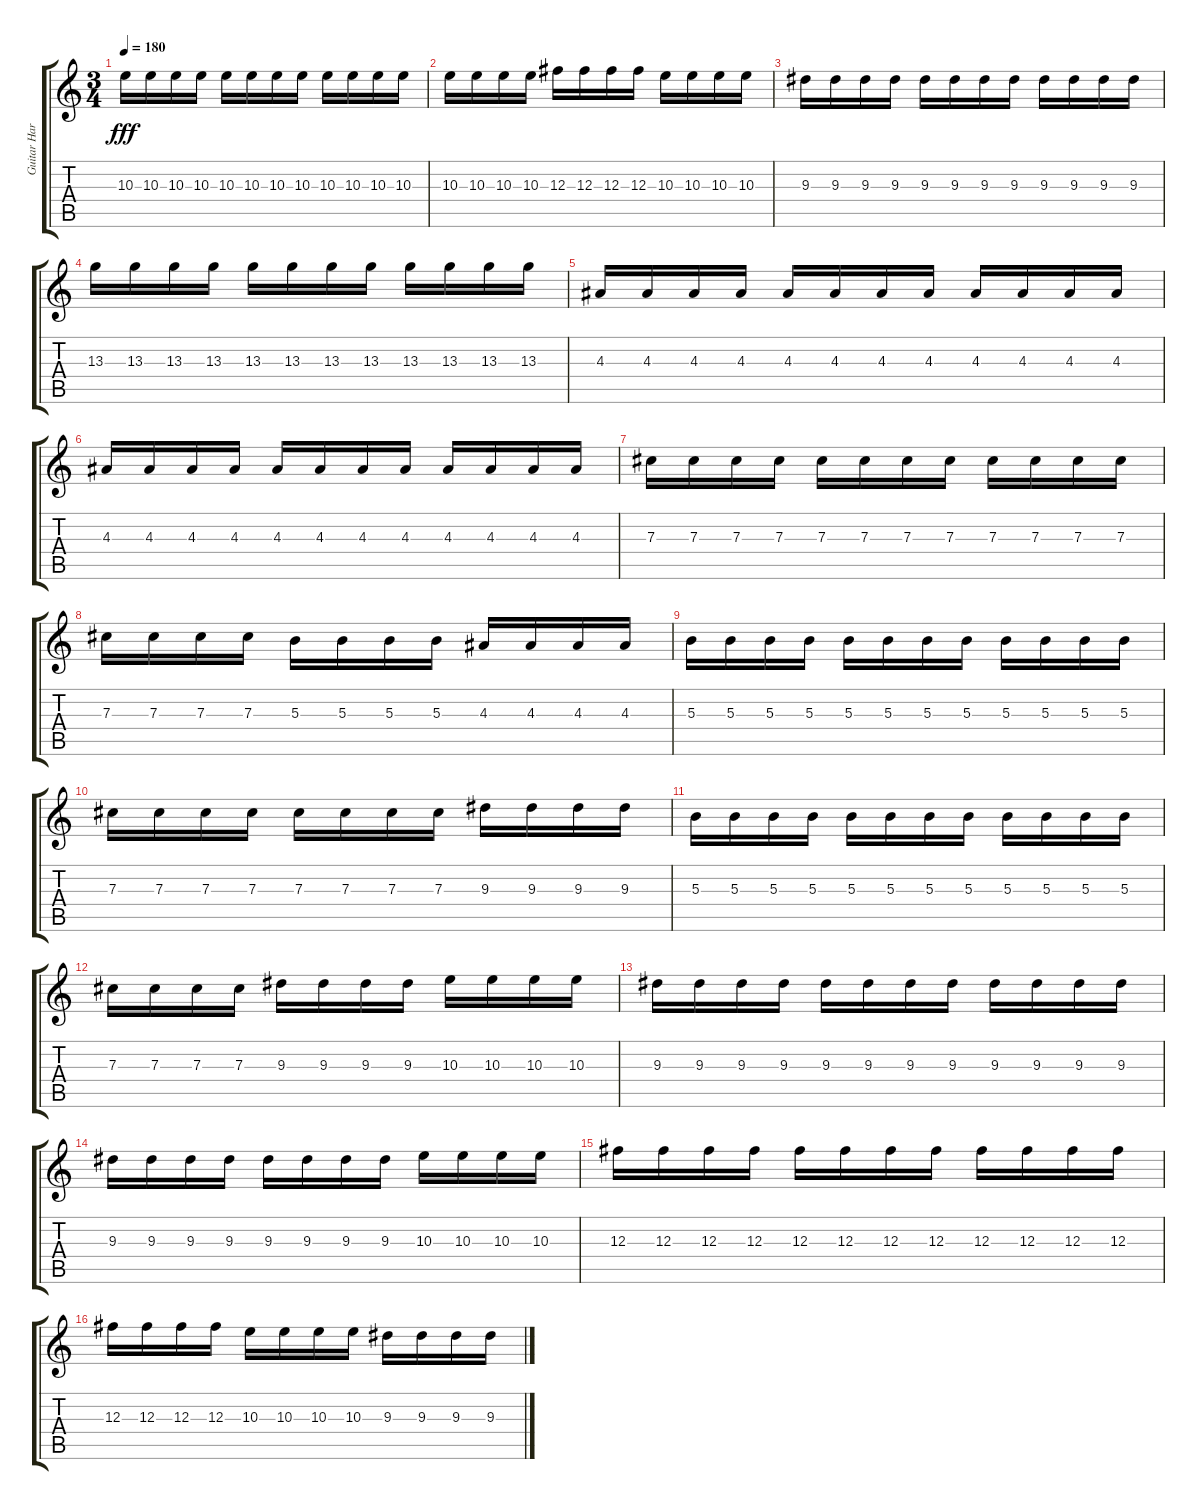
\track ("Guitar Harmonies" "Guitar Har") {instrument distortionguitar}
\staff {score tabs}
\tuning (Eb4 Bb3 Gb3 Db3 Ab2 Eb2) {hide}
\ts (3 4)
\tempo 180
\clef g2
\ks c
10.3.16{dy fff} 10.3.16 10.3.16 10.3.16 10.3.16 10.3.16 10.3.16 10.3.16 10.3.16 10.3.16 10.3.16 10.3.16 |
10.3.16 10.3.16 10.3.16 10.3.16 12.3.16 12.3.16 12.3.16 12.3.16 10.3.16 10.3.16 10.3.16 10.3.16 |
9.3.16 9.3.16 9.3.16 9.3.16 9.3.16 9.3.16 9.3.16 9.3.16 9.3.16 9.3.16 9.3.16 9.3.16 |
13.3.16 13.3.16 13.3.16 13.3.16 13.3.16 13.3.16 13.3.16 13.3.16 13.3.16 13.3.16 13.3.16 13.3.16 |
4.3.16 4.3.16 4.3.16 4.3.16 4.3.16 4.3.16 4.3.16 4.3.16 4.3.16 4.3.16 4.3.16 4.3.16 |
4.3.16 4.3.16 4.3.16 4.3.16 4.3.16 4.3.16 4.3.16 4.3.16 4.3.16 4.3.16 4.3.16 4.3.16 |
7.3.16 7.3.16 7.3.16 7.3.16 7.3.16 7.3.16 7.3.16 7.3.16 7.3.16 7.3.16 7.3.16 7.3.16 |
7.3.16 7.3.16 7.3.16 7.3.16 5.3.16 5.3.16 5.3.16 5.3.16 4.3.16 4.3.16 4.3.16 4.3.16 |
5.3.16 5.3.16 5.3.16 5.3.16 5.3.16 5.3.16 5.3.16 5.3.16 5.3.16 5.3.16 5.3.16 5.3.16 |
7.3.16 7.3.16 7.3.16 7.3.16 7.3.16 7.3.16 7.3.16 7.3.16 9.3.16 9.3.16 9.3.16 9.3.16 |
5.3.16 5.3.16 5.3.16 5.3.16 5.3.16 5.3.16 5.3.16 5.3.16 5.3.16 5.3.16 5.3.16 5.3.16 |
7.3.16 7.3.16 7.3.16 7.3.16 9.3.16 9.3.16 9.3.16 9.3.16 10.3.16 10.3.16 10.3.16 10.3.16 |
9.3.16 9.3.16 9.3.16 9.3.16 9.3.16 9.3.16 9.3.16 9.3.16 9.3.16 9.3.16 9.3.16 9.3.16 |
9.3.16 9.3.16 9.3.16 9.3.16 9.3.16 9.3.16 9.3.16 9.3.16 10.3.16 10.3.16 10.3.16 10.3.16 |
12.3.16 12.3.16 12.3.16 12.3.16 12.3.16 12.3.16 12.3.16 12.3.16 12.3.16 12.3.16 12.3.16 12.3.16 |
12.3.16 12.3.16 12.3.16 12.3.16 10.3.16 10.3.16 10.3.16 10.3.16 9.3.16 9.3.16 9.3.16 9.3.16
